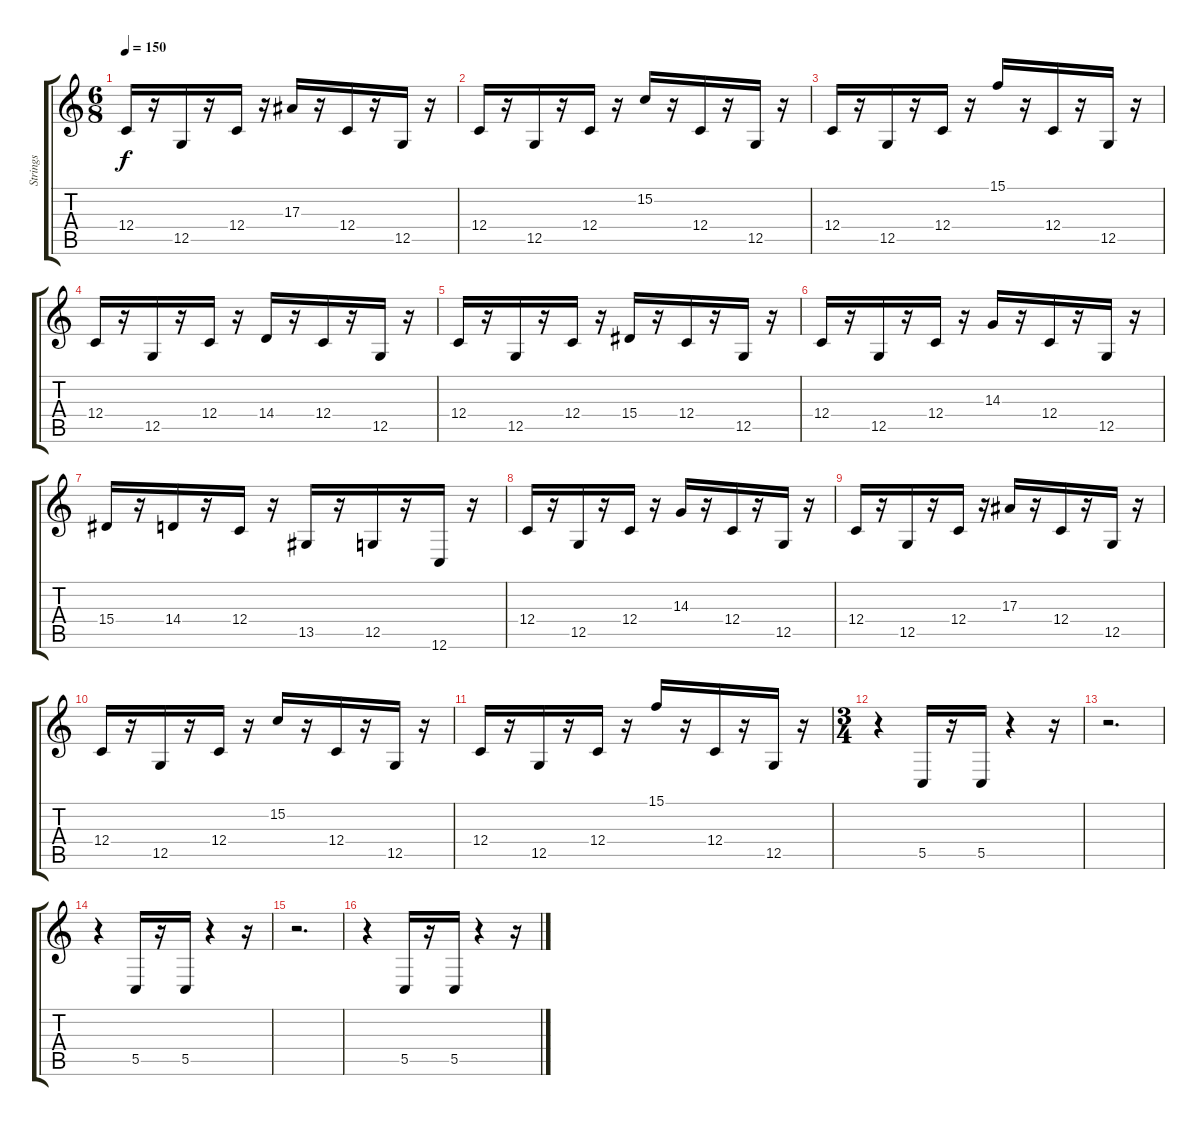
\track ("Strings" "Strings") {instrument stringensemble1}
\staff {score tabs}
\tuning (D4 A3 F3 C3 G2 C2) {hide}
\ts (6 8)
\tempo 150
\clef g2
\ks c
12.4.16{dy f} r.16 12.5.16 r.16 12.4.16 r.16 17.3.16 r.16 12.4.16 r.16 12.5.16 r.16 |
12.4.16 r.16 12.5.16 r.16 12.4.16 r.16 15.2.16 r.16 12.4.16 r.16 12.5.16 r.16 |
12.4.16 r.16 12.5.16 r.16 12.4.16 r.16 15.1.16 r.16 12.4.16 r.16 12.5.16 r.16 |
12.4.16 r.16 12.5.16 r.16 12.4.16 r.16 14.4.16 r.16 12.4.16 r.16 12.5.16 r.16 |
12.4.16 r.16 12.5.16 r.16 12.4.16 r.16 15.4.16 r.16 12.4.16 r.16 12.5.16 r.16 |
12.4.16 r.16 12.5.16 r.16 12.4.16 r.16 14.3.16 r.16 12.4.16 r.16 12.5.16 r.16 |
15.4.16 r.16 14.4.16 r.16 12.4.16 r.16 13.5.16 r.16 12.5.16 r.16 12.6.16 r.16 |
12.4.16 r.16 12.5.16 r.16 12.4.16 r.16 14.3.16 r.16 12.4.16 r.16 12.5.16 r.16 |
12.4.16 r.16 12.5.16 r.16 12.4.16 r.16 17.3.16 r.16 12.4.16 r.16 12.5.16 r.16 |
12.4.16 r.16 12.5.16 r.16 12.4.16 r.16 15.2.16 r.16 12.4.16 r.16 12.5.16 r.16 |
12.4.16 r.16 12.5.16 r.16 12.4.16 r.16 15.1.16 r.16 12.4.16 r.16 12.5.16 r.16 |
\ts (3 4)
r.4 5.5.16 r.16 5.5.16 r.4 r.16 |
r.2{d} |
r.4 5.5.16 r.16 5.5.16 r.4 r.16 |
r.2{d} |
r.4 5.5.16 r.16 5.5.16 r.4 r.16
